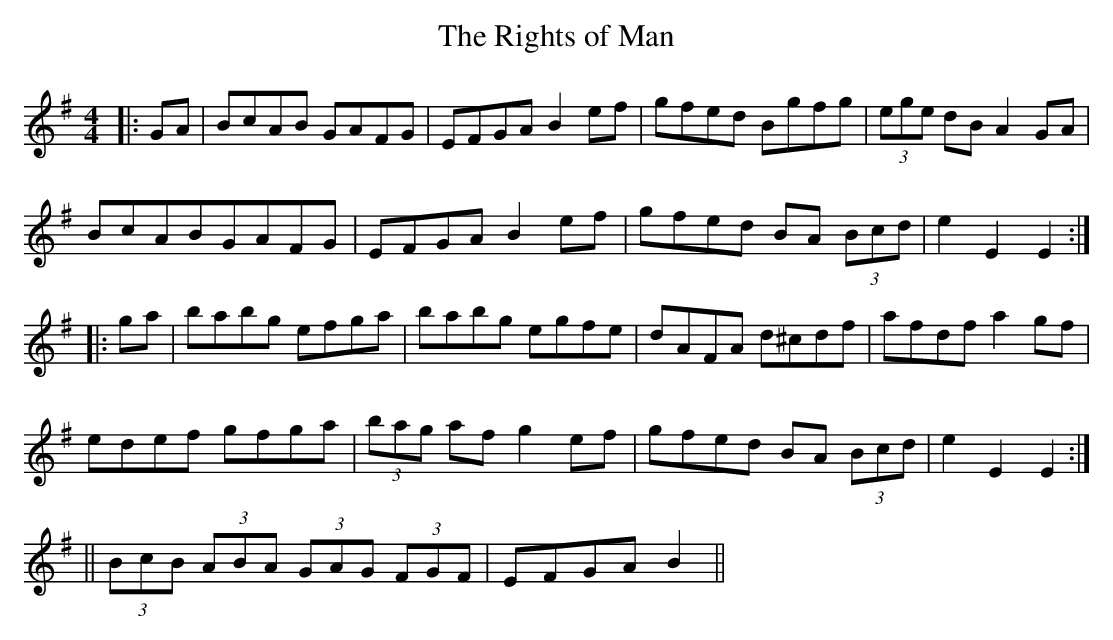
X:1
T:Rights of Man, The
M:4/4
E:6.5
K:G
|:GA|BcAB GAFG|EFGA B2ef|gfed Bgfg|(3ege dB A2GA|
BcABGAFG|EFGA B2ef|gfed BA (3Bcd|e2 E2 E2:|
|:ga|babg efga|babg egfe| dAFA d^cdf|afdf a2 gf|
edef gfga |(3bag af g2ef|gfed BA  (3Bcd|e2 E2 E2:|
\noindent The first measure is often played in triplets:
||(3BcB (3ABA (3GAG (3FGF|EFGA B2 ||
